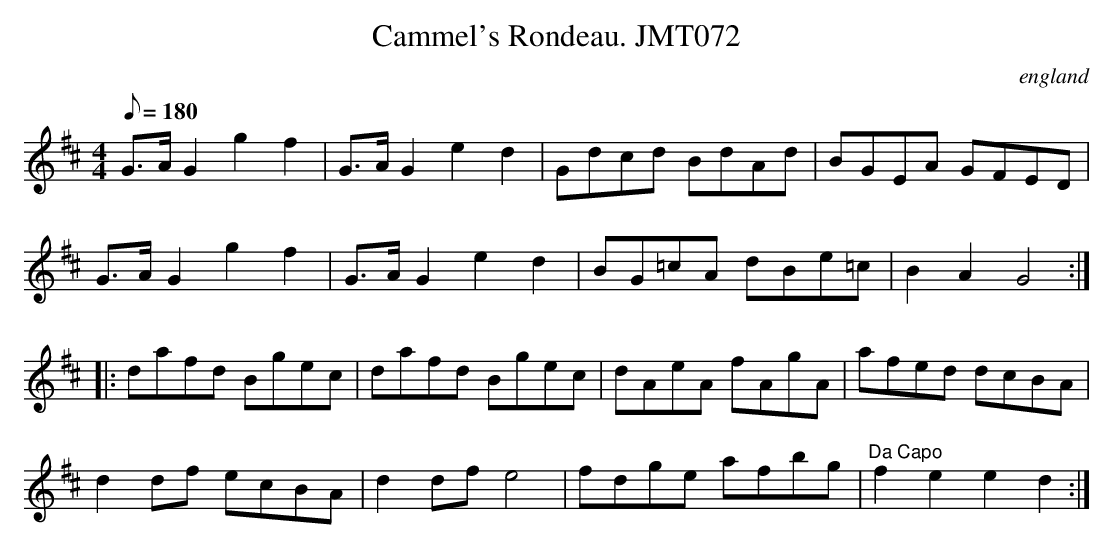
X:1
T:Cammel's Rondeau. JMT072
O:england
M:4/4
L:1/8
Q:180
K:D
""G>AG2g2f2|G>AG2e2d2|Gdcd BdAd|BGEA GFED|
G>AG2g2f2|G>AG2e2d2|BG=cA dBe=c|B2A2G4:|
|:dafd Bgec|dafd Bgec|""dAeA fAgA|afed dcBA|
d2df ecBA|d2dfe4|fdge afbg|"Da Capo"f2e2e2d2:|]
